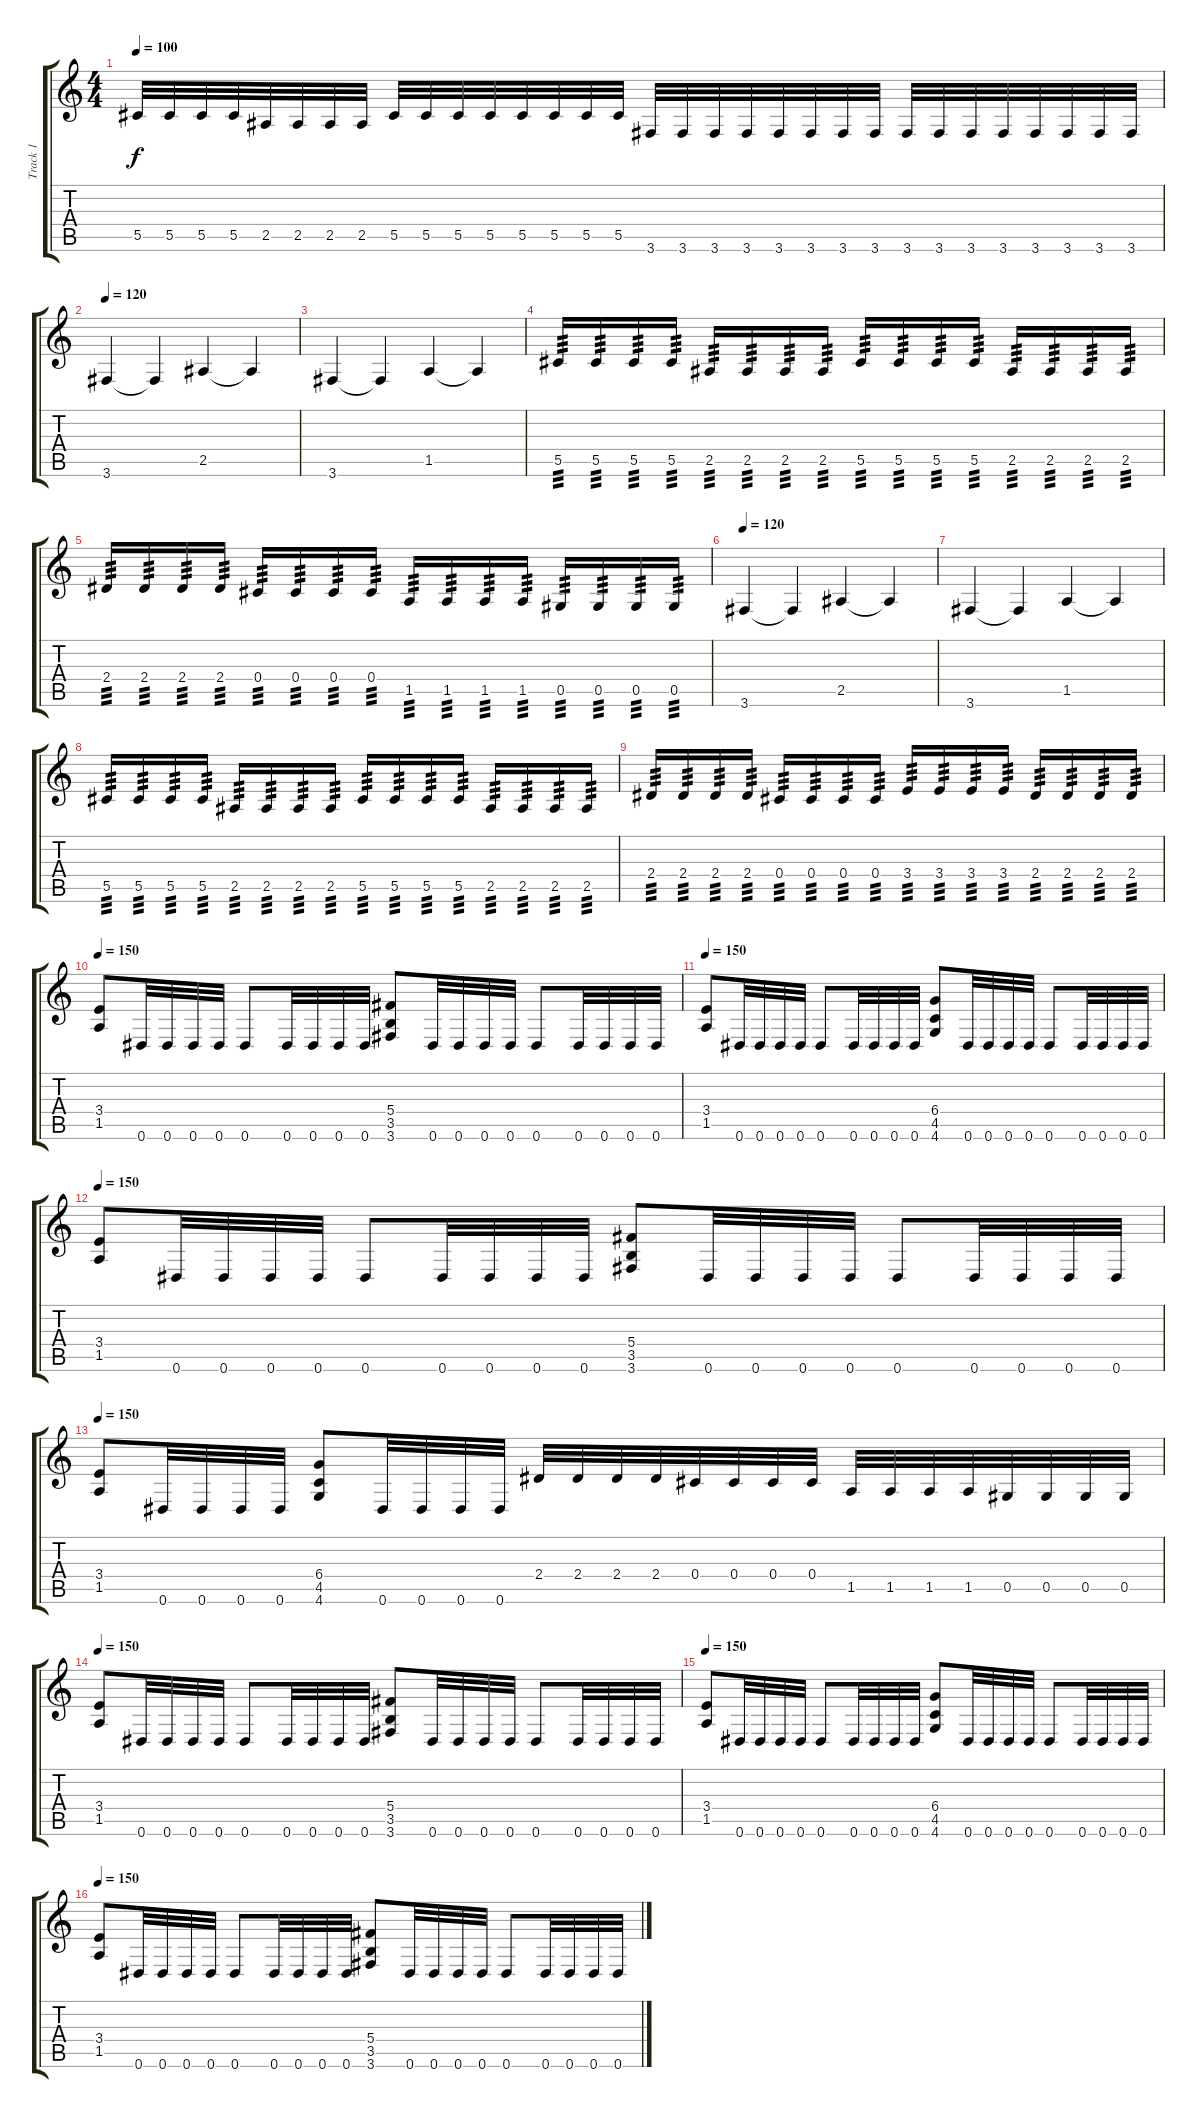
\track ("Track 1" "Track 1") {instrument distortionguitar}
\staff {score tabs}
\tuning (Eb4 Bb3 Gb3 Db3 Ab2 Eb2) {hide}
\ts (4 4)
\tempo 100
\clef g2
\ks c
5.5.32{dy f} 5.5.32 5.5.32 5.5.32 2.5.32 2.5.32 2.5.32 2.5.32 5.5.32 5.5.32 5.5.32 5.5.32 5.5.32 5.5.32 5.5.32 5.5.32 3.6.32 3.6.32 3.6.32 3.6.32 3.6.32 3.6.32 3.6.32 3.6.32 3.6.32 3.6.32 3.6.32 3.6.32 3.6.32 3.6.32 3.6.32 3.6.32 |
\tempo 120
3.6.4 3.6{t}.4 2.5.4 2.5{t}.4 |
3.6.4 3.6{t}.4 1.5.4 1.5{t}.4 |
5.5.16{tp 3} 5.5.16{tp 3} 5.5.16{tp 3} 5.5.16{tp 3} 2.5.16{tp 3} 2.5.16{tp 3} 2.5.16{tp 3} 2.5.16{tp 3} 5.5.16{tp 3} 5.5.16{tp 3} 5.5.16{tp 3} 5.5.16{tp 3} 2.5.16{tp 3} 2.5.16{tp 3} 2.5.16{tp 3} 2.5.16{tp 3} |
2.4.16{tp 3} 2.4.16{tp 3} 2.4.16{tp 3} 2.4.16{tp 3} 0.4.16{tp 3} 0.4.16{tp 3} 0.4.16{tp 3} 0.4.16{tp 3} 1.5.16{tp 3} 1.5.16{tp 3} 1.5.16{tp 3} 1.5.16{tp 3} 0.5.16{tp 3} 0.5.16{tp 3} 0.5.16{tp 3} 0.5.16{tp 3} |
\tempo 120
3.6.4 3.6{t}.4 2.5.4 2.5{t}.4 |
3.6.4 3.6{t}.4 1.5.4 1.5{t}.4 |
5.5.16{tp 3} 5.5.16{tp 3} 5.5.16{tp 3} 5.5.16{tp 3} 2.5.16{tp 3} 2.5.16{tp 3} 2.5.16{tp 3} 2.5.16{tp 3} 5.5.16{tp 3} 5.5.16{tp 3} 5.5.16{tp 3} 5.5.16{tp 3} 2.5.16{tp 3} 2.5.16{tp 3} 2.5.16{tp 3} 2.5.16{tp 3} |
2.4.16{tp 3} 2.4.16{tp 3} 2.4.16{tp 3} 2.4.16{tp 3} 0.4.16{tp 3} 0.4.16{tp 3} 0.4.16{tp 3} 0.4.16{tp 3} 3.4.16{tp 3} 3.4.16{tp 3} 3.4.16{tp 3} 3.4.16{tp 3} 2.4.16{tp 3} 2.4.16{tp 3} 2.4.16{tp 3} 2.4.16{tp 3} |
\tempo 150
(3.4 1.5).8 0.6.32 0.6.32 0.6.32 0.6.32 0.6.8 0.6.32 0.6.32 0.6.32 0.6.32 (5.4 3.5 3.6).8 0.6.32 0.6.32 0.6.32 0.6.32 0.6.8 0.6.32 0.6.32 0.6.32 0.6.32 |
\tempo 150
(3.4 1.5).8 0.6.32 0.6.32 0.6.32 0.6.32 0.6.8 0.6.32 0.6.32 0.6.32 0.6.32 (6.4 4.5 4.6).8 0.6.32 0.6.32 0.6.32 0.6.32 0.6.8 0.6.32 0.6.32 0.6.32 0.6.32 |
\tempo 150
(3.4 1.5).8 0.6.32 0.6.32 0.6.32 0.6.32 0.6.8 0.6.32 0.6.32 0.6.32 0.6.32 (5.4 3.5 3.6).8 0.6.32 0.6.32 0.6.32 0.6.32 0.6.8 0.6.32 0.6.32 0.6.32 0.6.32 |
\tempo 150
(3.4 1.5).8 0.6.32 0.6.32 0.6.32 0.6.32 (6.4 4.5 4.6).8 0.6.32 0.6.32 0.6.32 0.6.32 2.4.32 2.4.32 2.4.32 2.4.32 0.4.32 0.4.32 0.4.32 0.4.32 1.5.32 1.5.32 1.5.32 1.5.32 0.5.32 0.5.32 0.5.32 0.5.32 |
\tempo 150
(3.4 1.5).8 0.6.32 0.6.32 0.6.32 0.6.32 0.6.8 0.6.32 0.6.32 0.6.32 0.6.32 (5.4 3.5 3.6).8 0.6.32 0.6.32 0.6.32 0.6.32 0.6.8 0.6.32 0.6.32 0.6.32 0.6.32 |
\tempo 150
(3.4 1.5).8 0.6.32 0.6.32 0.6.32 0.6.32 0.6.8 0.6.32 0.6.32 0.6.32 0.6.32 (6.4 4.5 4.6).8 0.6.32 0.6.32 0.6.32 0.6.32 0.6.8 0.6.32 0.6.32 0.6.32 0.6.32 |
\tempo 150
(3.4 1.5).8 0.6.32 0.6.32 0.6.32 0.6.32 0.6.8 0.6.32 0.6.32 0.6.32 0.6.32 (5.4 3.5 3.6).8 0.6.32 0.6.32 0.6.32 0.6.32 0.6.8 0.6.32 0.6.32 0.6.32 0.6.32
